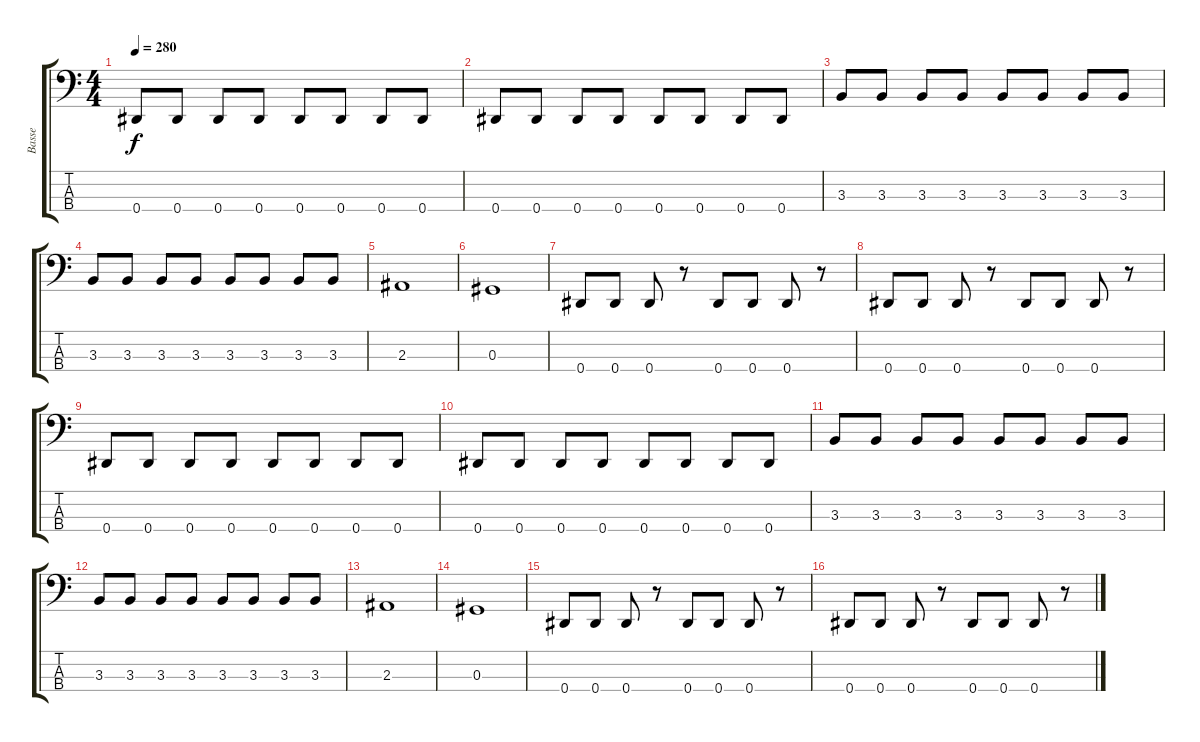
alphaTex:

\track ("Basse" "Basse") {instrument electricbassfinger}
\staff {score tabs}
\tuning (Gb2 Db2 Ab1 Eb1) {hide}
\ts (4 4)
\tempo 280
\clef f4
\ks c
0.4.8{dy f} 0.4.8 0.4.8 0.4.8 0.4.8 0.4.8 0.4.8 0.4.8 |
0.4.8 0.4.8 0.4.8 0.4.8 0.4.8 0.4.8 0.4.8 0.4.8 |
3.3.8 3.3.8 3.3.8 3.3.8 3.3.8 3.3.8 3.3.8 3.3.8 |
3.3.8 3.3.8 3.3.8 3.3.8 3.3.8 3.3.8 3.3.8 3.3.8 |
2.3.1 |
0.3.1 |
0.4.8 0.4.8 0.4.8 r.8 0.4.8 0.4.8 0.4.8 r.8 |
0.4.8 0.4.8 0.4.8 r.8 0.4.8 0.4.8 0.4.8 r.8 |
0.4.8 0.4.8 0.4.8 0.4.8 0.4.8 0.4.8 0.4.8 0.4.8 |
0.4.8 0.4.8 0.4.8 0.4.8 0.4.8 0.4.8 0.4.8 0.4.8 |
3.3.8 3.3.8 3.3.8 3.3.8 3.3.8 3.3.8 3.3.8 3.3.8 |
3.3.8 3.3.8 3.3.8 3.3.8 3.3.8 3.3.8 3.3.8 3.3.8 |
2.3.1 |
0.3.1 |
0.4.8 0.4.8 0.4.8 r.8 0.4.8 0.4.8 0.4.8 r.8 |
0.4.8 0.4.8 0.4.8 r.8 0.4.8 0.4.8 0.4.8 r.8
